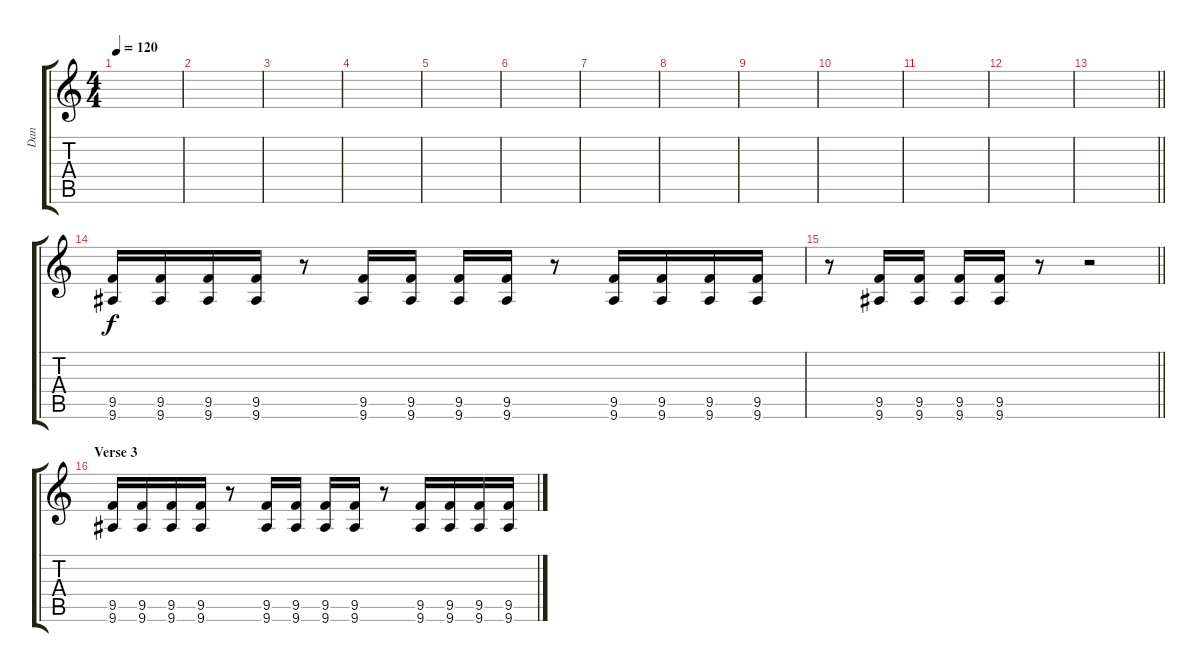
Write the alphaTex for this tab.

\track ("Dan" "Dan") {instrument distortionguitar}
\staff {score tabs}
\tuning (Eb4 Bb3 Gb3 Db3 Ab2 Db2) {hide}
\ts (4 4)
\tempo 120
\clef g2
\ks c
|
|
|
|
|
|
|
|
|
|
|
|
\barLineRight lightlight
|
(9.5 9.6).16 (9.5 9.6).16 (9.5 9.6).16 (9.5 9.6).16 r.8 (9.5 9.6).16 (9.5 9.6).16 (9.5 9.6).16 (9.5 9.6).16 r.8 (9.5 9.6).16 (9.5 9.6).16 (9.5 9.6).16 (9.5 9.6).16 |
\barLineRight lightlight
r.8 (9.5 9.6).16 (9.5 9.6).16 (9.5 9.6).16 (9.5 9.6).16 r.8 r.2 |
\section ("" "Verse 3")
(9.5 9.6).16{volume 16 balance 8 instrument distortionguitar} (9.5 9.6).16 (9.5 9.6).16 (9.5 9.6).16 r.8 (9.5 9.6).16 (9.5 9.6).16 (9.5 9.6).16 (9.5 9.6).16 r.8 (9.5 9.6).16 (9.5 9.6).16 (9.5 9.6).16 (9.5 9.6).16
